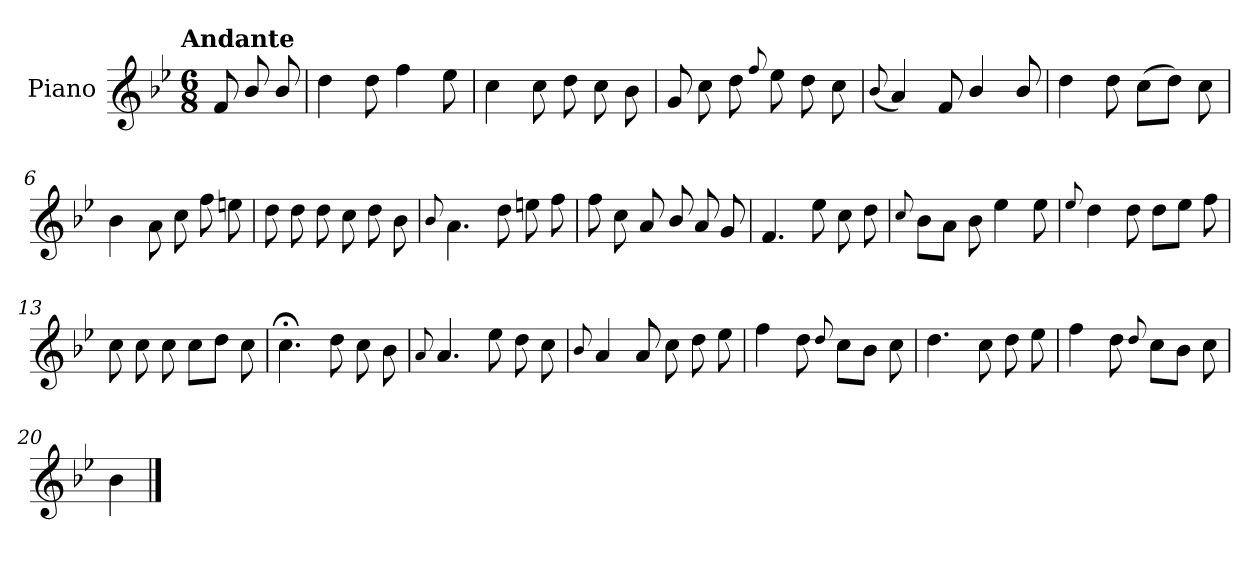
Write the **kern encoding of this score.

**kern
*part1
*staff1
*I"Piano
*I'Pno.
*clefG2
*k[b-e-]
!!LO:TX:omd:t=Andante
*M6/8
*MM92
=
8f/
8b-/
8b-/
=1
4dd\
8dd\
4ff\
8ee-\
=2
4cc\
8cc\
8dd\
8cc\
8b-\
=3
8g/
8cc\
8dd\
8qqff/
8ee-\
8dd\
8cc\
!!LO:LB:g=z
=4
(<8qqb-/
4a/)
8f/
4b-/
8b-/
=5
4dd\
8dd\
(>8cc\L
8dd\J)
8cc\
=6
4b-\
8a\
8cc\
8ff\
8een\
=7
8dd\
8dd\
8dd\
8cc\
8dd\
8b-\
=8
8qqb-/
4.a\
8dd\
8een\
8ff\
!!LO:LB:g=z
=9
8ff\
8cc\
8a/
8b-/
8a/
8g/
=10
4.f/
8ee-\
8cc\
8dd\
=11
8qqcc/
8b-\L
8a\J
8b-\
4ee-\
8ee-\
=12
8qqee-/
4dd\
8dd\
8dd\L
8ee-\J
8ff\
!!LO:LB:g=z
=13
8cc\
8cc\
8cc\
8cc\L
8dd\J
8cc\
=14
4.cc;<\
8dd\
8cc\
8b-\
=15
8qqa/
4.a/
8ee-\
8dd\
8cc\
=16
8qqb-/
4a/
8a/
8cc\
8dd\
8ee-\
!!LO:LB:g=z
=17
4ff\
8dd\
8qqdd/
8cc\L
8b-\J
8cc\
=18
4.dd\
8cc\
8dd\
8ee-\
=19
4ff\
8dd\
8qqdd/
8cc\L
8b-\J
8cc\
=20
4b-\
==
*-
